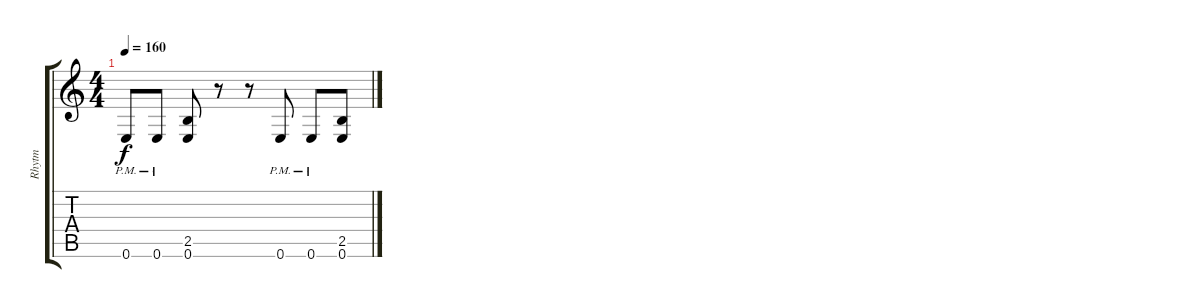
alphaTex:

\track ("Rhytm" "Rhytm") {instrument distortionguitar}
\staff {score tabs}
\tuning (E4 B3 G3 D3 A2 E2) {hide}
\ts (4 4)
\tempo 160
\clef g2
\ks c
0.6{pm}.8{dy f} 0.6{pm}.8 (2.5 0.6).8 r.8 r.8 0.6{pm}.8 0.6{pm}.8 (2.5 0.6).8
